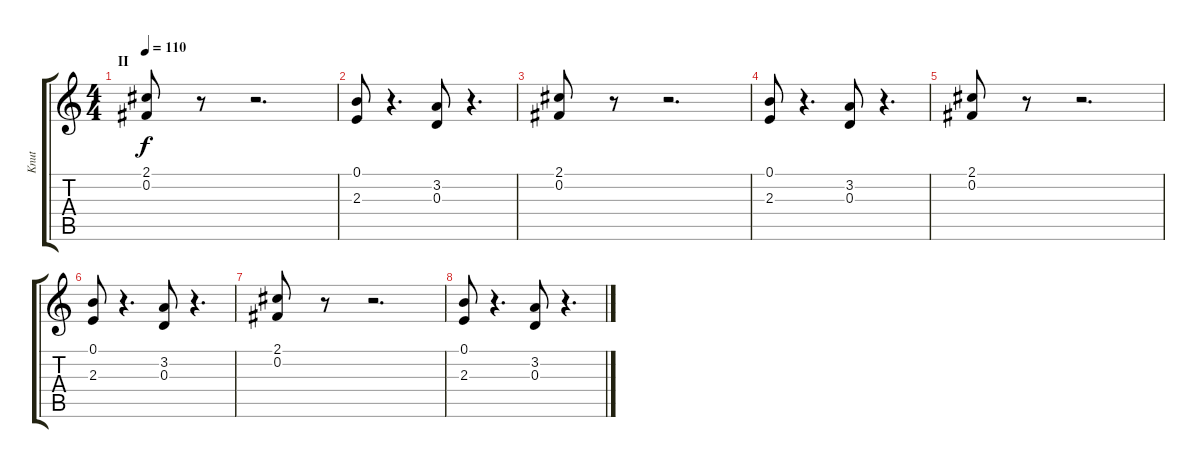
\track ("Knut" "Knut") {instrument distortionguitar}
\staff {score tabs}
\tuning (B3 Gb3 D3 A2 E2 B1) {hide}
\ts (4 4)
\section ("" "II")
\tempo 110
\clef g2
\ks c
(2.1 0.2).8{dy f} r.8 r.2{d} |
(0.1 2.3).8 r.4{d} (3.2 0.3).8 r.4{d} |
(2.1 0.2).8 r.8 r.2{d} |
(0.1 2.3).8 r.4{d} (3.2 0.3).8 r.4{d} |
(2.1 0.2).8 r.8 r.2{d} |
(0.1 2.3).8 r.4{d} (3.2 0.3).8 r.4{d} |
(2.1 0.2).8 r.8 r.2{d} |
(0.1 2.3).8 r.4{d} (3.2 0.3).8 r.4{d}
